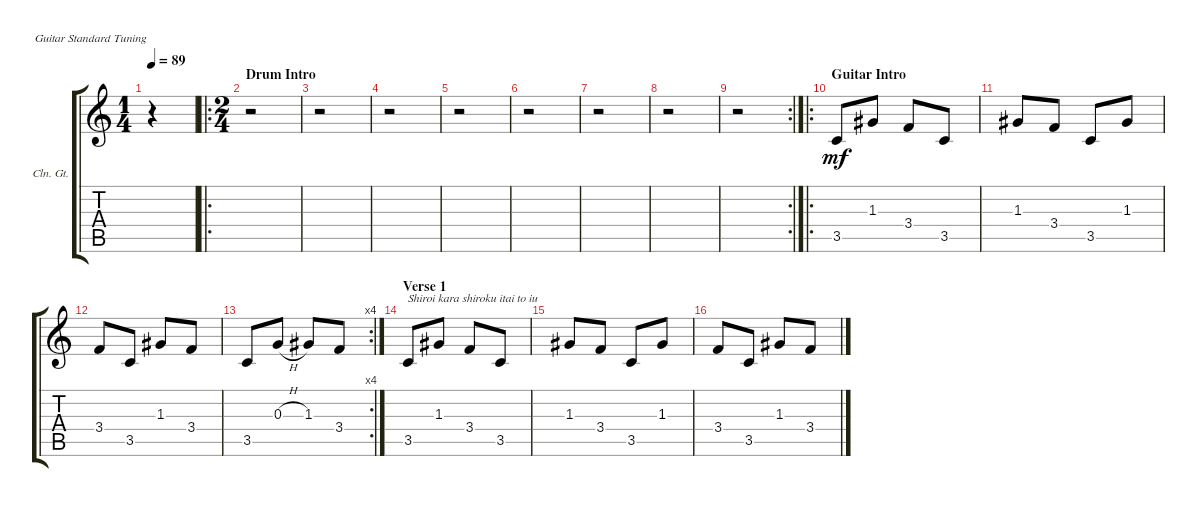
\bracketExtendMode groupsimilarinstruments
\firstSystemTrackNameOrientation horizontal
\otherSystemsTrackNameOrientation horizontal
\track ("Nii- Clean" "Cln. Gt.") {instrument acousticguitarsteel}
\staff {score tabs}
\tuning (E4 B3 G3 D3 A2 E2)
\ts (1 4)
\tempo 89
\clef g2
\ks c
r.4{dy mf instrument acousticguitarsteel} |
\ro
\ts (2 4)
\section ("" "Drum Intro")
r.2 |
r.2 |
r.2 |
r.2 |
r.2 |
r.2 |
r.2 |
\rc 2
r.2 |
\ro
\section ("" "Guitar Intro")
3.5.8 1.3.8 3.4.8 3.5.8 |
1.3.8 3.4.8 3.5.8 1.3.8 |
3.4.8 3.5.8 1.3.8 3.4.8 |
\rc 4
3.5.8 0.3{h}.8 1.3.8 3.4.8 |
\section ("" "Verse 1")
3.5.8{txt "Shiroi kara shiroku itai to iu"} 1.3.8 3.4.8 3.5.8 |
1.3.8 3.4.8 3.5.8 1.3.8 |
3.4.8 3.5.8 1.3.8 3.4.8
